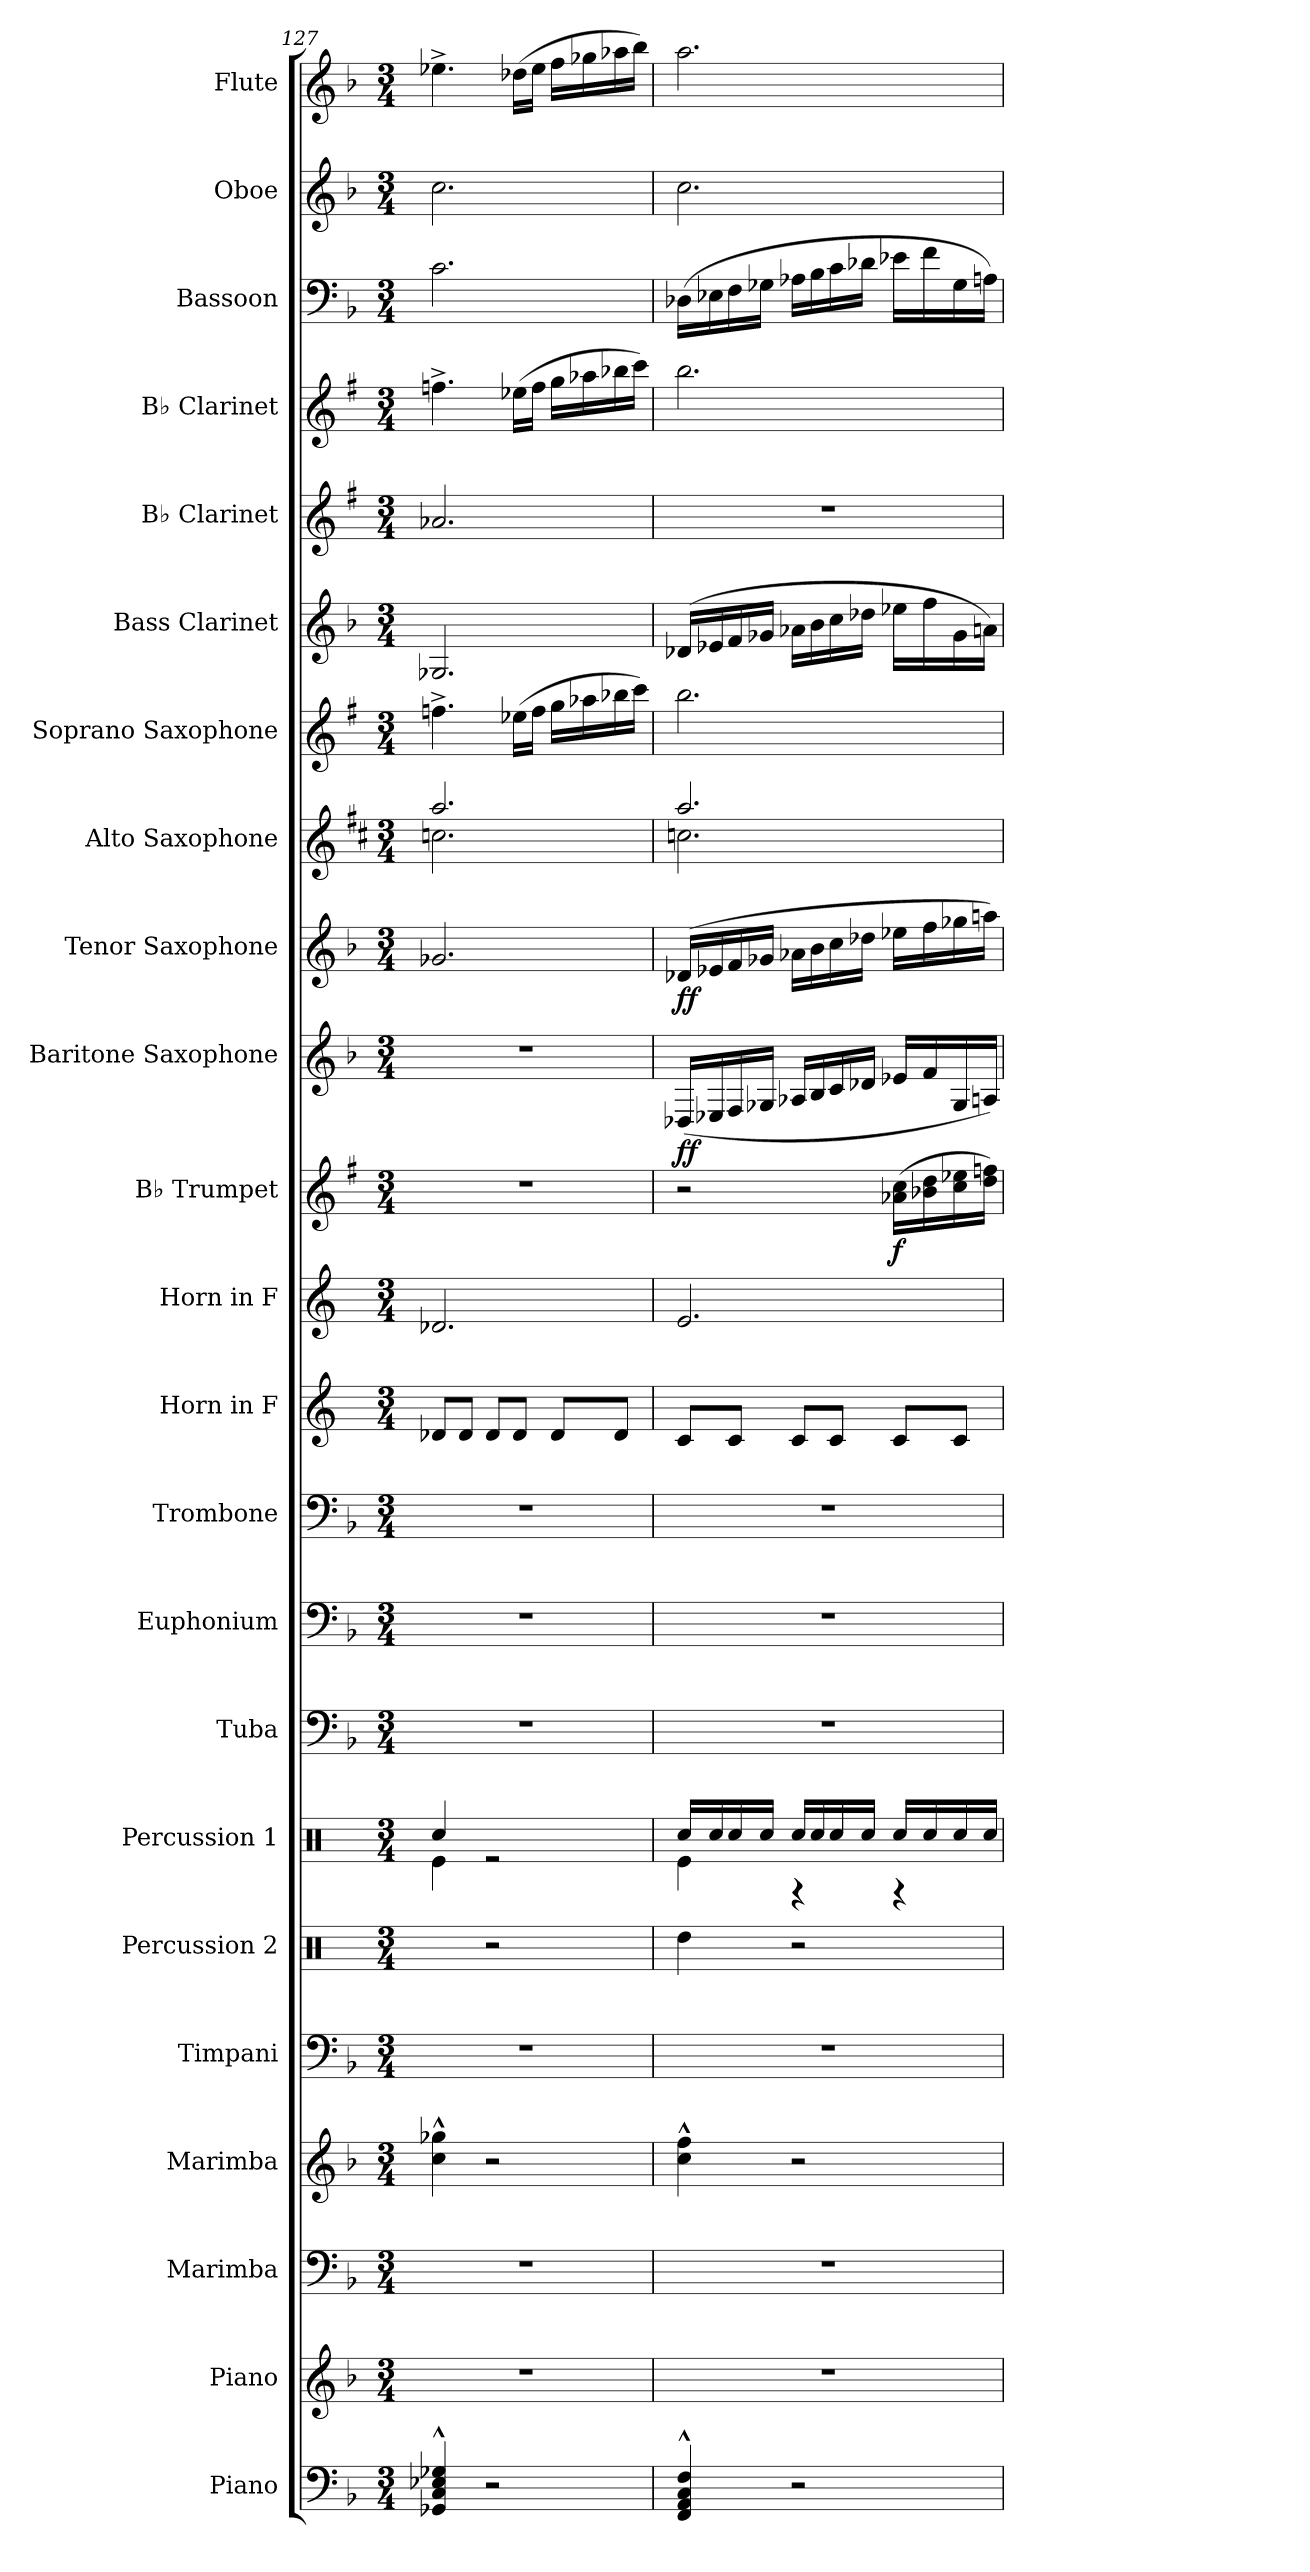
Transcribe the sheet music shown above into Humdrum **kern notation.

**kern	**kern	**kern	**kern	**kern	**kern	**kern	**kern	**kern	**kern	**kern	**kern	**kern	**dynam	**kern	**dynam	**kern	**dynam	**kern	**kern	**kern	**kern	**kern	**kern	**kern	**kern
*part23	*part22	*part21	*part20	*part19	*part18	*part17	*part16	*part15	*part14	*part13	*part12	*part11	*part11	*part10	*part10	*part9	*part9	*part8	*part7	*part6	*part5	*part4	*part3	*part2	*part1
*staff23	*staff22	*staff21	*staff20	*staff19	*staff18	*staff17	*staff16	*staff15	*staff14	*staff13	*staff12	*staff11	*staff11	*staff10	*staff10	*staff9	*staff9	*staff8	*staff7	*staff6	*staff5	*staff4	*staff3	*staff2	*staff1
*I"Piano	*I"Piano	*I"Marimba	*I"Marimba	*I"Timpani	*I"Percussion 2	*I"Percussion 1	*I"Tuba	*I"Euphonium	*I"Trombone	*I"Horn in F	*I"Horn in F	*I"B♭ Trumpet	*	*I"Baritone Saxophone	*	*I"Tenor Saxophone	*	*I"Alto Saxophone	*I"Soprano Saxophone	*I"Bass Clarinet	*I"B♭ Clarinet	*I"B♭ Clarinet	*I"Bassoon	*I"Oboe	*I"Flute
*I'Pno.	*I'Pno.	*I'Mrm.	*I'Mrm.	*I'Timp.	*I'Pr. 2	*I'Pr. 1	*I'Tu.	*I'Eu.	*I'Trb.	*	*	*I'B♭ Tpt.	*	*I'Bar. Sax.	*	*I'T. Sax.	*	*I'A. Sax.	*I'S. Sax.	*I'B. Cl.	*I'B♭ Cl.	*I'B♭ Cl.	*I'Bsn.	*I'Ob.	*I'Fl.
*clefF4	*clefG2	*clefF4	*clefG2	*clefF4	*clefX	*clefX	*clefF4	*clefF4	*clefF4	*clefG2	*clefG2	*clefG2	*	*clefG2	*	*clefG2	*	*clefG2	*clefG2	*clefG2	*clefG2	*clefG2	*clefF4	*clefG2	*clefG2
*	*	*	*	*	*	*	*	*	*	*ITrd4c7	*ITrd4c7	*ITrd1c2	*	*ITrd12c21	*	*ITrd8c14	*	*ITrd5c9	*ITrd1c2	*ITrd8c14	*ITrd1c2	*ITrd1c2	*	*	*
*k[b-]	*k[b-]	*k[b-]	*k[b-]	*k[b-]	*k[]	*k[]	*k[b-]	*k[b-]	*k[b-]	*k[b-]	*k[b-]	*k[b-]	*	*k[b-]	*	*k[b-]	*	*k[b-]	*k[b-]	*k[b-]	*k[b-]	*k[b-]	*k[b-]	*k[b-]	*k[b-]
*M3/4	*M3/4	*M3/4	*M3/4	*M3/4	*M3/4	*M3/4	*M3/4	*M3/4	*M3/4	*M3/4	*M3/4	*M3/4	*	*M3/4	*	*M3/4	*	*M3/4	*M3/4	*M3/4	*M3/4	*M3/4	*M3/4	*M3/4	*M3/4
=127	=127	=127	=127	=127	=127	=127	=127	=127	=127	=127	=127	=127	=127	=127	=127	=127	=127	=127	=127	=127	=127	=127	=127	=127	=127
*	*	*	*	*	*	*^	*	*	*	*	*	*	*	*	*	*	*	*^	*	*	*	*	*	*	*
4GG-X/^^ 4C/^^ 4E-X/^^ 4G-X/^^	2.r	2.r	4cc\^^ 4gg-X\^^	2.r	4R\	4Re\	4Rcc/	2.r	2.r	2.r	8G-X/L	2.G-X/	2.r	.	2.r	.	2.G-X/	.	2.cc/	2.e-X\	4.ee-X^\	2.GG-X/	2.g-X/	4.ee-X^\	2.c\	2.cc\	4.ee-X^\
.	.	.	.	.	.	.	.	.	.	.	8G-/J	.	.	.	.	.	.	.	.	.	.	.	.	.	.	.	.
2r	.	.	2r	.	2r	2re	2ryy	.	.	.	8G-/L	.	.	.	.	.	.	.	.	.	.	.	.	.	.	.	.
.	.	.	.	.	.	.	.	.	.	.	8G-/J	.	.	.	.	.	.	.	.	.	(16dd-X\LL	.	.	(16dd-X\LL	.	.	(16dd-X\LL
.	.	.	.	.	.	.	.	.	.	.	.	.	.	.	.	.	.	.	.	.	16ee-\JJ	.	.	16ee-\JJ	.	.	16ee-\JJ
.	.	.	.	.	.	.	.	.	.	.	8G-/L	.	.	.	.	.	.	.	.	.	16ff\LL	.	.	16ff\LL	.	.	16ff\LL
.	.	.	.	.	.	.	.	.	.	.	.	.	.	.	.	.	.	.	.	.	16gg-X\	.	.	16gg-X\	.	.	16gg-X\
.	.	.	.	.	.	.	.	.	.	.	8G-/J	.	.	.	.	.	.	.	.	.	16aa-X\	.	.	16aa-X\	.	.	16aa-X\
.	.	.	.	.	.	.	.	.	.	.	.	.	.	.	.	.	.	.	.	.	16bb-\JJ)	.	.	16bb-\JJ)	.	.	16bb-\JJ)
!!LO:PB:g=z
=128	=128	=128	=128	=128	=128	=128	=128	=128	=128	=128	=128	=128	=128	=128	=128	=128	=128	=128	=128	=128	=128	=128	=128	=128	=128	=128	=128
!	!	!	!	!	!	!	!	!	!	!	!	!	!	!	!	!LO:DY:b	!	!LO:DY:b	!	!	!	!	!	!	!	!	!
4FF/^^ 4AA/^^ 4C/^^ 4F/^^	2.r	2.r	4cc\^^ 4ff\^^	2.r	4Rdd\	4Re\	16Rcc/LL	2.r	2.r	2.r	8F/L	2.A/	2r	.	(16DD-X/LL	ff	(16D-X/LL	ff	2.cc/	2.e-X\	2.aa\	(16D-X/LL	2.r	2.aa\	(16D-X\LL	2.cc\	2.aa\
.	.	.	.	.	.	.	16Rcc/	.	.	.	.	.	.	.	16EE-X/	.	16E-X/	.	.	.	.	16E-X/	.	.	16E-X\	.	.
.	.	.	.	.	.	.	16Rcc/	.	.	.	8F/J	.	.	.	16FF/	.	16F/	.	.	.	.	16F/	.	.	16F\	.	.
.	.	.	.	.	.	.	16Rcc/JJ	.	.	.	.	.	.	.	16GG-X/JJ	.	16G-X/JJ	.	.	.	.	16G-X/JJ	.	.	16G-X\JJ	.	.
2r	.	.	2r	.	2r	4rF	16Rcc/LL	.	.	.	8F/L	.	.	.	16AA-X/LL	.	16A-X\LL	.	.	.	.	16A-X\LL	.	.	16A-X\LL	.	.
.	.	.	.	.	.	.	16Rcc/	.	.	.	.	.	.	.	16BB-/	.	16B-\	.	.	.	.	16B-\	.	.	16B-\	.	.
.	.	.	.	.	.	.	16Rcc/	.	.	.	8F/J	.	.	.	16C/	.	16c\	.	.	.	.	16c\	.	.	16c\	.	.
.	.	.	.	.	.	.	16Rcc/JJ	.	.	.	.	.	.	.	16D-X/JJ	.	16d-X\JJ	.	.	.	.	16d-X\JJ	.	.	16d-X\JJ	.	.
!	!	!	!	!	!	!	!	!	!	!	!	!	!	!LO:DY:b	!	!	!	!	!	!	!	!	!	!	!	!	!
.	.	.	.	.	.	4rF	16Rcc/LL	.	.	.	8F/L	.	(16g-X\ 16b-\LL	f	16E-X/LL	.	16e-X\LL	.	.	.	.	16e-X\LL	.	.	16e-X\LL	.	.
.	.	.	.	.	.	.	16Rcc/	.	.	.	.	.	16a-X\ 16cc\	.	16F/	.	16f\	.	.	.	.	16f\	.	.	16f\	.	.
.	.	.	.	.	.	.	16Rcc/	.	.	.	8F/J	.	16b-\ 16dd-X\	.	16GG-/	.	16g-X\	.	.	.	.	16G-\	.	.	16G-\	.	.
.	.	.	.	.	.	.	16Rcc/JJ	.	.	.	.	.	16cc\ 16ee-X\JJ)	.	16AAn/JJ)	.	16an\JJ)	.	.	.	.	16An\JJ)	.	.	16An\JJ)	.	.
*	*	*	*	*	*	*v	*v	*	*	*	*	*	*	*	*	*	*	*	*v	*v	*	*	*	*	*	*	*
=	=	=	=	=	=	=	=	=	=	=	=	=	=	=	=	=	=	=	=	=	=	=	=	=	=
*-	*-	*-	*-	*-	*-	*-	*-	*-	*-	*-	*-	*-	*-	*-	*-	*-	*-	*-	*-	*-	*-	*-	*-	*-	*-
